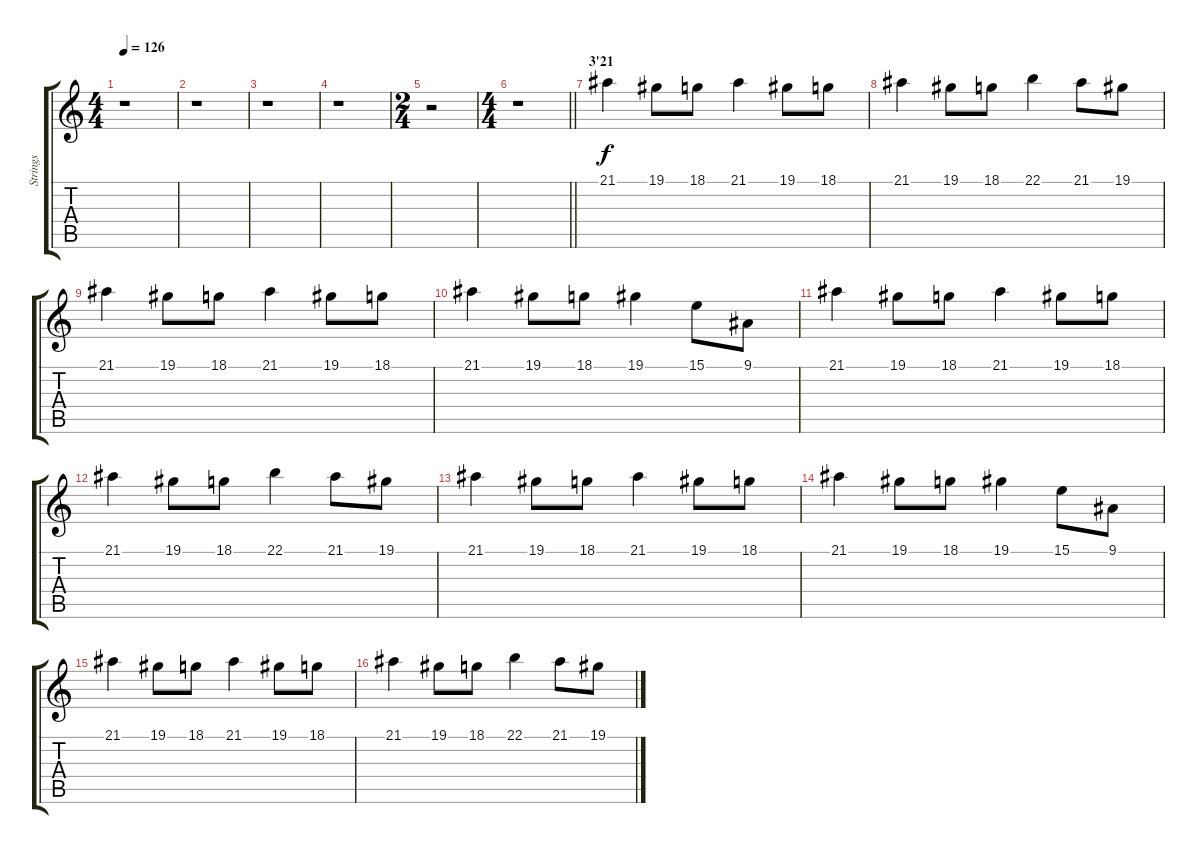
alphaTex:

\track ("Strings" "Strings") {instrument stringensemble2}
\staff {score tabs}
\tuning (Db4 Ab3 E3 B2 Gb2 Db2) {hide}
\ts (4 4)
\tempo 126
\clef g2
\ks c
r.1{dy f} |
r.1 |
r.1 |
r.1 |
\ts (2 4)
r.2 |
\ts (4 4)
\barLineRight lightlight
r.1 |
\section ("" "3'21")
21.1.4{volume 10 instrument stringensemble1} 19.1.8 18.1.8 21.1.4 19.1.8 18.1.8 |
21.1.4 19.1.8 18.1.8 22.1.4 21.1.8 19.1.8 |
21.1.4 19.1.8 18.1.8 21.1.4 19.1.8 18.1.8 |
21.1.4 19.1.8 18.1.8 19.1.4 15.1.8 9.1.8 |
21.1.4 19.1.8 18.1.8 21.1.4 19.1.8 18.1.8 |
21.1.4 19.1.8 18.1.8 22.1.4 21.1.8 19.1.8 |
21.1.4 19.1.8 18.1.8 21.1.4 19.1.8 18.1.8 |
21.1.4 19.1.8 18.1.8 19.1.4 15.1.8 9.1.8 |
21.1.4 19.1.8 18.1.8 21.1.4 19.1.8 18.1.8 |
21.1.4 19.1.8 18.1.8 22.1.4 21.1.8 19.1.8
